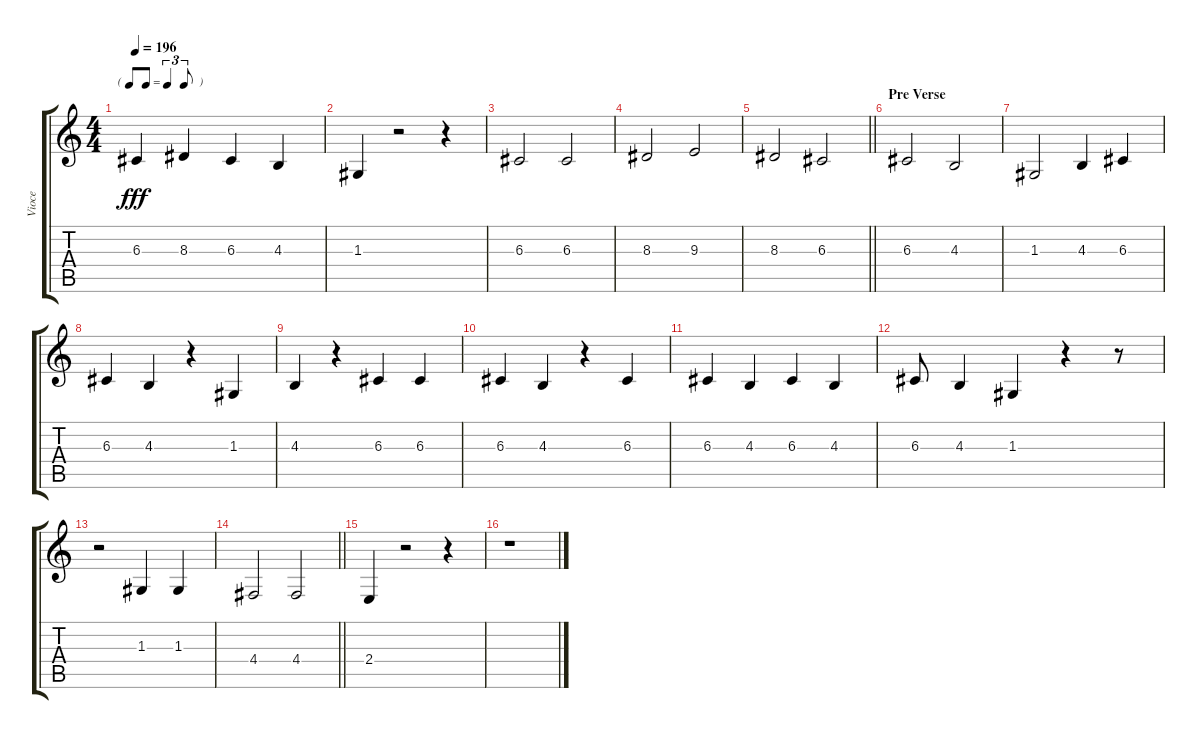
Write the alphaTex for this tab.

\track ("Vioce" "Vioce") {instrument drawbarorgan}
\staff {score tabs}
\tuning (E4 B3 G3 D3 A2 E2) {hide}
\ts (4 4)
\tf triplet8th
\tempo 196
\clef g2
\ks c
6.3.4{dy fff} 8.3.4 6.3.4 4.3.4 |
1.3.4 r.2 r.4 |
6.3.2 6.3.2 |
8.3.2 9.3.2 |
\barLineRight lightlight
8.3.2 6.3.2 |
\section ("" "Pre Verse")
6.3.2 4.3.2 |
1.3.2 4.3.4 6.3.4 |
6.3.4 4.3.4 r.4 1.3.4 |
4.3.4 r.4 6.3.4 6.3.4 |
6.3.4 4.3.4 r.4 6.3.4 |
6.3.4 4.3.4 6.3.4 4.3.4 |
6.3.8 4.3.4 1.3.4 r.4 r.8 |
r.2 1.3.4 1.3.4 |
\barLineRight lightlight
4.4.2 4.4.2 |
2.4.4 r.2 r.4 |
r.1
